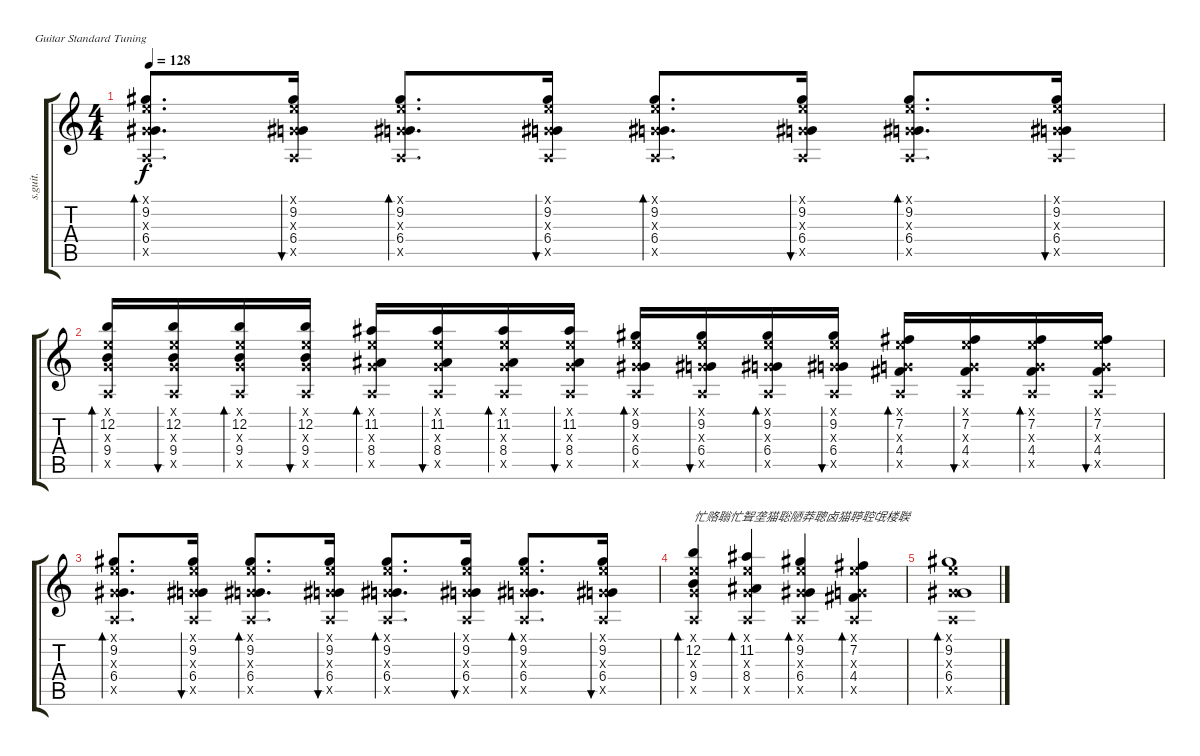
\defaultSystemsLayout 4
\bracketExtendMode groupsimilarinstruments
\otherSystemsTrackNameOrientation horizontal
\track ("陈亮 " "s.guit.") {instrument acousticguitarsteel}
\staff {score tabs}
\tuning (E4 B3 G3 D3 A2 E2)
\ts (4 4)
\tempo 128
\clef g2
\ks c
(0.1{x} 9.2{acc #} 0.3{x} 6.4{acc #} 0.5{x}).8{d bd 30 dy f beam Up} (0.1{x} 9.2{acc #} 0.3{x} 6.4{acc #} 0.5{x}).16{bu 30 beam Up} (0.1{x} 9.2{acc #} 0.3{x} 6.4{acc #} 0.5{x}).8{d bd 30 beam Up} (0.1{x} 9.2{acc #} 0.3{x} 6.4{acc #} 0.5{x}).16{bu 30 beam Up} (0.1{x} 9.2{acc #} 0.3{x} 6.4{acc #} 0.5{x}).8{d bd 30 beam Up} (0.1{x} 9.2{acc #} 0.3{x} 6.4{acc #} 0.5{x}).16{bu 30 beam Up} (0.1{x} 9.2{acc #} 0.3{x} 6.4{acc #} 0.5{x}).8{d bd 30 beam Up} (0.1{x} 9.2{acc #} 0.3{x} 6.4{acc #} 0.5{x}).16{bu 30 beam Up} |
(0.1{x} 12.2 0.3{x} 9.4 0.5{x}).16{bd 30 beam Up} (0.1{x} 12.2 0.3{x} 9.4 0.5{x}).16{bu 30 beam Up} (0.1{x} 12.2 0.3{x} 9.4 0.5{x}).16{bd 30 beam Up} (0.1{x} 12.2 0.3{x} 9.4 0.5{x}).16{bu 30 beam Up} (0.1{x} 11.2{acc #} 0.3{x} 8.4{acc #} 0.5{x}).16{bd 30 beam Up} (0.1{x} 11.2{acc #} 0.3{x} 8.4{acc #} 0.5{x}).16{bu 30 beam Up} (0.1{x} 11.2{acc #} 0.3{x} 8.4{acc #} 0.5{x}).16{bd 30 beam Up} (0.1{x} 11.2{acc #} 0.3{x} 8.4{acc #} 0.5{x}).16{bu 30 beam Up} (0.1{x} 9.2{acc #} 0.3{x} 6.4{acc #} 0.5{x}).16{bd 30 beam Up} (0.1{x} 9.2{acc #} 0.3{x} 6.4{acc #} 0.5{x}).16{bu 30 beam Up} (0.1{x} 9.2{acc #} 0.3{x} 6.4{acc #} 0.5{x}).16{bd 30 beam Up} (0.1{x} 9.2{acc #} 0.3{x} 6.4{acc #} 0.5{x}).16{bu 30 beam Up} (0.1{x} 7.2{acc #} 0.3{x} 4.4{acc #} 0.5{x}).16{bd 30 beam Up} (0.1{x} 7.2{acc #} 0.3{x} 4.4{acc #} 0.5{x}).16{bu 30 beam Up} (0.1{x} 7.2{acc #} 0.3{x} 4.4{acc #} 0.5{x}).16{bd 30 beam Up} (0.1{x} 7.2{acc #} 0.3{x} 4.4{acc #} 0.5{x}).16{bu 30 beam Up} |
(0.1{x} 9.2{acc #} 0.3{x} 6.4{acc #} 0.5{x}).8{d bd 30 beam Up} (0.1{x} 9.2{acc #} 0.3{x} 6.4{acc #} 0.5{x}).16{bu 30 beam Up} (0.1{x} 9.2{acc #} 0.3{x} 6.4{acc #} 0.5{x}).8{d bd 30 beam Up} (0.1{x} 9.2{acc #} 0.3{x} 6.4{acc #} 0.5{x}).16{bu 30 beam Up} (0.1{x} 9.2{acc #} 0.3{x} 6.4{acc #} 0.5{x}).8{d bd 30 beam Up} (0.1{x} 9.2{acc #} 0.3{x} 6.4{acc #} 0.5{x}).16{bu 30 beam Up} (0.1{x} 9.2{acc #} 0.3{x} 6.4{acc #} 0.5{x}).8{d bd 30 beam Up} (0.1{x} 9.2{acc #} 0.3{x} 6.4{acc #} 0.5{x}).16{bu 30 beam Up} |
(0.1{x} 12.2 0.3{x} 9.4 0.5{x}).4{bd 30 txt "忙赂聬忙聟垄猫聡陋莽聰卤猫聤聜氓楼聫" beam Up} (0.1{x} 11.2{acc #} 0.3{x} 8.4{acc #} 0.5{x}).4{bd 30 beam Up} (0.1{x} 9.2{acc #} 0.3{x} 6.4{acc #} 0.5{x}).4{bd 30 beam Up} (0.1{x} 7.2{acc #} 0.3{x} 4.4{acc #} 0.5{x}).4{bd 30 beam Up} |
(0.1{x} 9.2{acc #} 0.3{x} 6.4{acc #} 0.5{x}).1{bd 30 beam Up}
